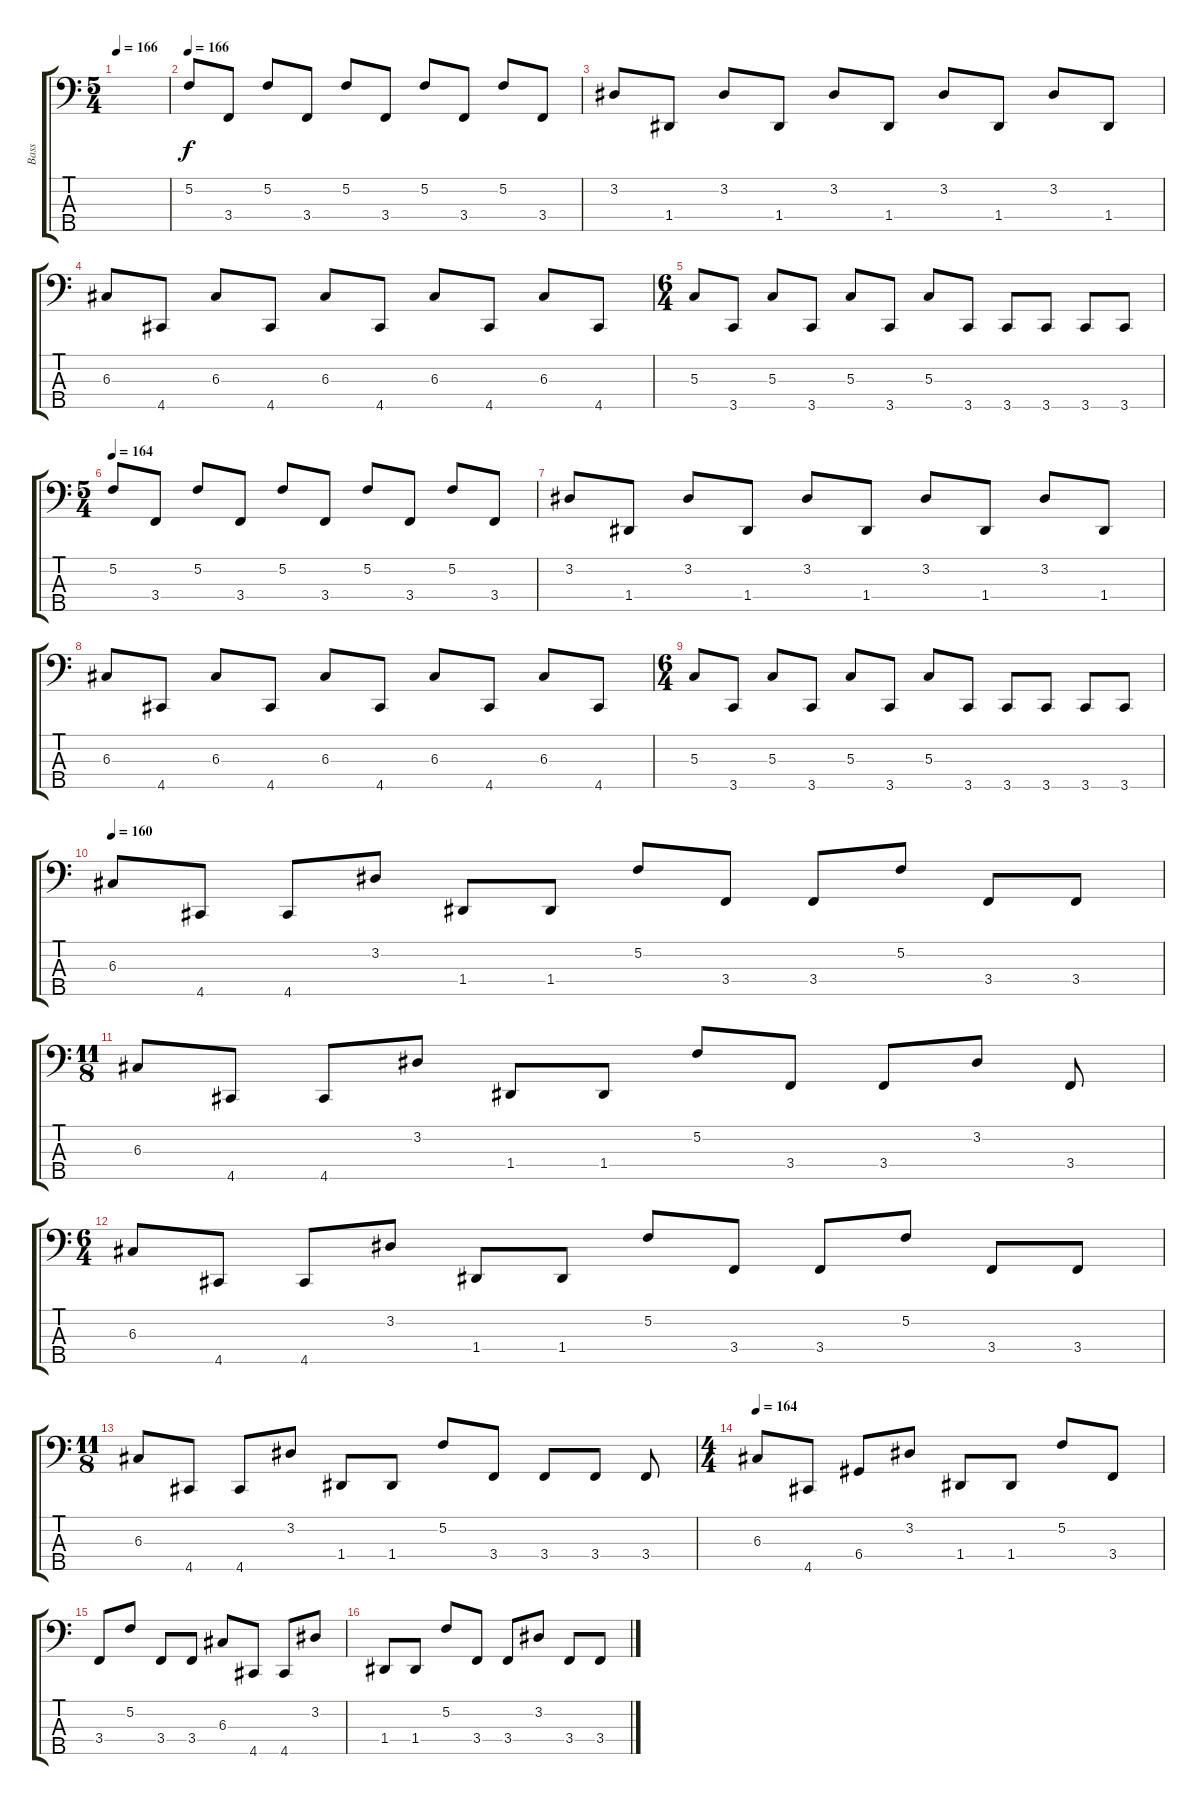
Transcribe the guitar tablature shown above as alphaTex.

\track ("Bass" "Bass") {instrument electricbassfinger}
\staff {score tabs}
\tuning (F2 C2 G1 D1 A0) {hide}
\ts (5 4)
\tempo 166
\clef f4
\ks c
|
\tempo 166
5.2.8 3.4.8 5.2.8 3.4.8 5.2.8 3.4.8 5.2.8 3.4.8 5.2.8 3.4.8 |
3.2.8 1.4.8 3.2.8 1.4.8 3.2.8 1.4.8 3.2.8 1.4.8 3.2.8 1.4.8 |
6.3.8 4.5.8 6.3.8 4.5.8 6.3.8 4.5.8 6.3.8 4.5.8 6.3.8 4.5.8 |
\ts (6 4)
5.3.8 3.5.8 5.3.8 3.5.8 5.3.8 3.5.8 5.3.8 3.5.8 3.5.8 3.5.8 3.5.8 3.5.8 |
\ts (5 4)
\tempo 164
5.2.8 3.4.8 5.2.8 3.4.8 5.2.8 3.4.8 5.2.8 3.4.8 5.2.8 3.4.8 |
3.2.8 1.4.8 3.2.8 1.4.8 3.2.8 1.4.8 3.2.8 1.4.8 3.2.8 1.4.8 |
6.3.8 4.5.8 6.3.8 4.5.8 6.3.8 4.5.8 6.3.8 4.5.8 6.3.8 4.5.8 |
\ts (6 4)
5.3.8 3.5.8 5.3.8 3.5.8 5.3.8 3.5.8 5.3.8 3.5.8 3.5.8 3.5.8 3.5.8 3.5.8 |
\tempo 160
6.3.8 4.5.8 4.5.8 3.2.8 1.4.8 1.4.8 5.2.8 3.4.8 3.4.8 5.2.8 3.4.8 3.4.8 |
\ts (11 8)
6.3.8 4.5.8 4.5.8 3.2.8 1.4.8 1.4.8 5.2.8 3.4.8 3.4.8 3.2.8 3.4.8 |
\ts (6 4)
6.3.8 4.5.8 4.5.8 3.2.8 1.4.8 1.4.8 5.2.8 3.4.8 3.4.8 5.2.8 3.4.8 3.4.8 |
\ts (11 8)
6.3.8 4.5.8 4.5.8 3.2.8 1.4.8 1.4.8 5.2.8 3.4.8 3.4.8 3.4.8 3.4.8 |
\ts (4 4)
\tempo 164
6.3.8 4.5.8 6.4.8 3.2.8 1.4.8 1.4.8 5.2.8 3.4.8 |
3.4.8 5.2.8 3.4.8 3.4.8 6.3.8 4.5.8 4.5.8 3.2.8 |
1.4.8 1.4.8 5.2.8 3.4.8 3.4.8 3.2.8 3.4.8 3.4.8
